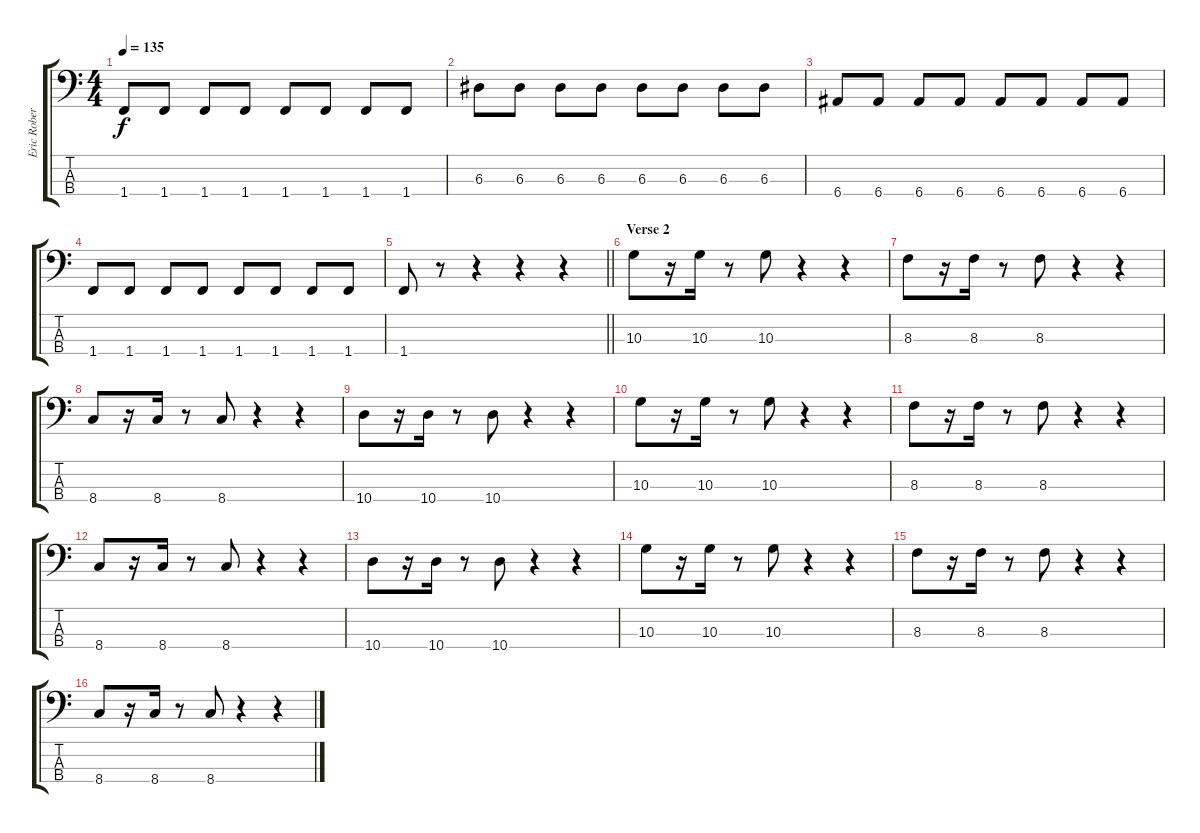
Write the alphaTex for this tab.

\track ("Eric Roberts (Bass)" "Eric Rober") {instrument electricbassfinger}
\staff {score tabs}
\tuning (G2 D2 A1 E1) {hide}
\ts (4 4)
\tempo 135
\clef f4
\ks c
1.4.8{dy f} 1.4.8 1.4.8 1.4.8 1.4.8 1.4.8 1.4.8 1.4.8 |
6.3.8 6.3.8 6.3.8 6.3.8 6.3.8 6.3.8 6.3.8 6.3.8 |
6.4.8 6.4.8 6.4.8 6.4.8 6.4.8 6.4.8 6.4.8 6.4.8 |
1.4.8 1.4.8 1.4.8 1.4.8 1.4.8 1.4.8 1.4.8 1.4.8 |
\barLineRight lightlight
1.4.8 r.8 r.4 r.4 r.4 |
\section ("" "Verse 2")
10.3.8 r.16 10.3.16 r.8 10.3.8 r.4 r.4 |
8.3.8 r.16 8.3.16 r.8 8.3.8 r.4 r.4 |
8.4.8 r.16 8.4.16 r.8 8.4.8 r.4 r.4 |
10.4.8 r.16 10.4.16 r.8 10.4.8 r.4 r.4 |
10.3.8 r.16 10.3.16 r.8 10.3.8 r.4 r.4 |
8.3.8 r.16 8.3.16 r.8 8.3.8 r.4 r.4 |
8.4.8 r.16 8.4.16 r.8 8.4.8 r.4 r.4 |
10.4.8 r.16 10.4.16 r.8 10.4.8 r.4 r.4 |
10.3.8 r.16 10.3.16 r.8 10.3.8 r.4 r.4 |
8.3.8 r.16 8.3.16 r.8 8.3.8 r.4 r.4 |
8.4.8 r.16 8.4.16 r.8 8.4.8 r.4 r.4
